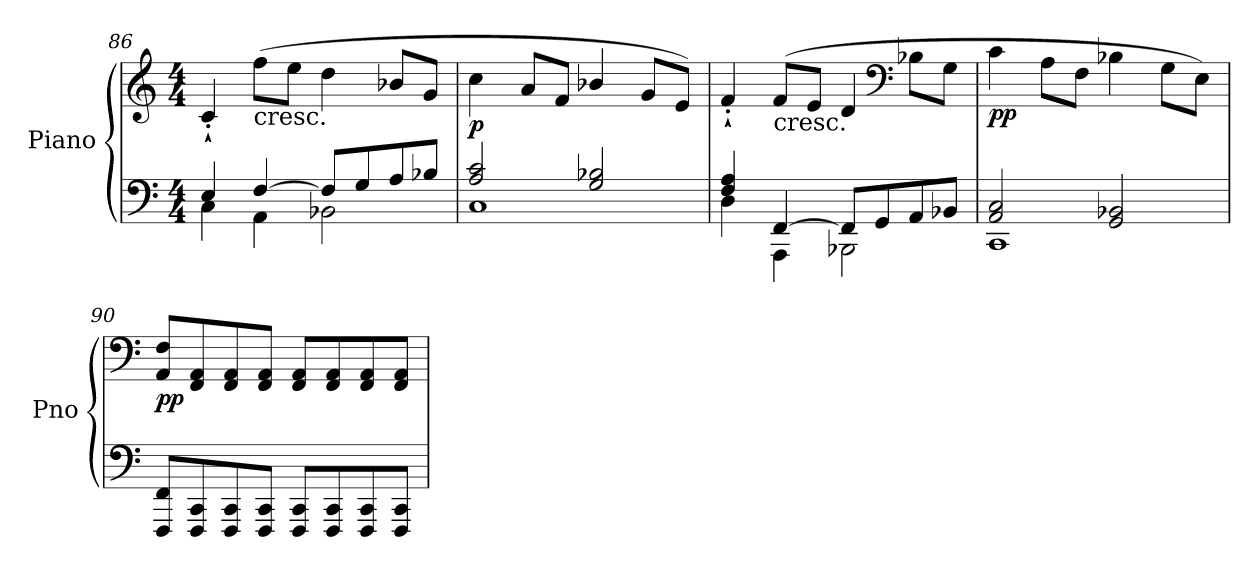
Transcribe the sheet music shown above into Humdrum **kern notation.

**kern	**kern	**dynam
*part1	*part1	*part1
*staff2	*staff1	*staff1/2
*I"Piano	*	*
*I'Pno	*	*
*clefF4	*clefG2	*
*k[]	*k[]	*
*M4/4	*M4/4	*
=86	=86	=86
*^	*	*
4E/	4C\	4c'`/	.
!	!	!LO:TX:b:t=cresc.	!
[4F/	4AA\	(>8ff\L	.
.	.	8ee\J	.
8F/L]	2BB-X\	4dd\	.
8G/	.	.	.
8A/	.	8b-X/L	.
8B-X/J	.	8g/J	.
=87	=87	=87	=87
!	!	!	!LO:DY:b
2A/ 2c/	1C	4cc\	p
.	.	8a/L	.
.	.	8f/J	.
2G/ 2B-X/	.	4b-X/	.
.	.	8g/L	.
.	.	8e/J)	.
=88	=88	=88	=88
4F/ 4A/	4D\	4f'`/	.
!	!	!LO:TX:b:t=cresc.	!
[4FF/	4AAA\	(>8f/L	.
.	.	8e/J	.
8FF/L]	2BBB-X\	4d/	.
8GG/	.	.	.
*	*	*clefF4	*
8AA/	.	8B-X\L	.
8BB-X/J	.	8G\J	.
=89	=89	=89	=89
!	!	!	!LO:DY:b
2AA/ 2C/	1CC	4c\	pp
.	.	8A\L	.
.	.	8F\J	.
2GG/ 2BB-X/	.	4B-X\	.
.	.	8G\L	.
.	.	8E\J)	.
*v	*v	*	*
=90	=90	=90
!	!	!LO:DY:b
8FFF/ 8FF/L	8AA/ 8F/L	pp
8FFF/ 8CC/	8FF/ 8AA/	.
8FFF/ 8CC/	8FF/ 8AA/	.
8FFF/ 8CC/J	8FF/ 8AA/J	.
8FFF/ 8CC/L	8FF/ 8AA/L	.
8FFF/ 8CC/	8FF/ 8AA/	.
8FFF/ 8CC/	8FF/ 8AA/	.
8FFF/ 8CC/J	8FF/ 8AA/J	.
=	=	=
*-	*-	*-
